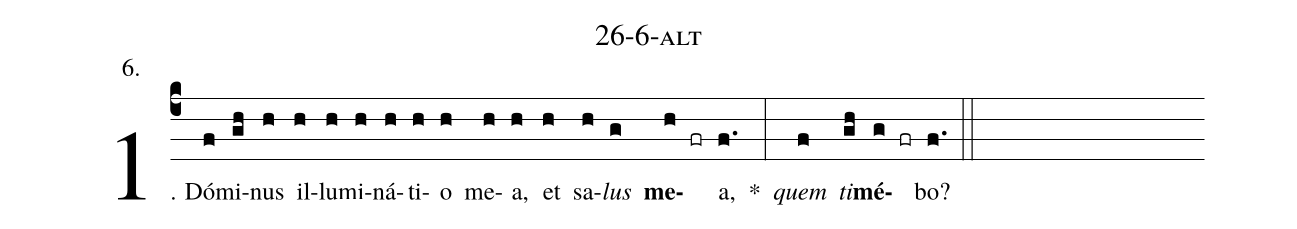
name: 26-6-alt;
annotation: 6.;
%%
(c4)1. Dó(f)mi(gh)nus(h) il(h)lu(h)mi(h)ná(h)ti(h)o(h) me(h)a,(h) et(h) sa(h)<i>lus</i>(g) <b>me</b>(h fr)a,(f.) *(:) <i>quem</i>(f) <i>ti</i>(gh)<b>mé</b>(g fr)bo?(f.) (::)
